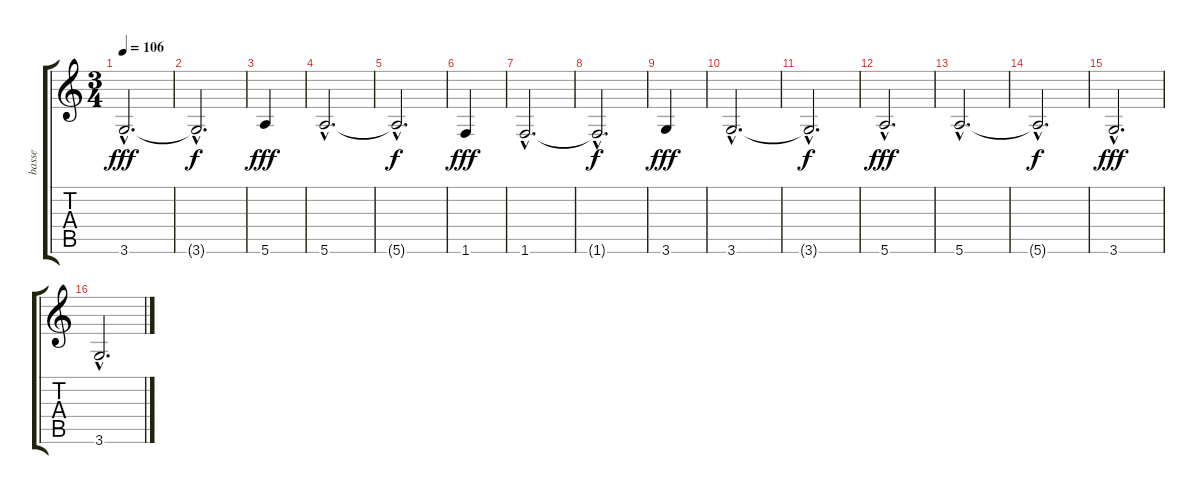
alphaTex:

\track ("basse" "basse") {instrument acousticbass}
\staff {score tabs}
\tuning (E4 B3 G3 D3 A2 E2) {hide}
\ts (3 4)
\tempo 106
\clef g2
\ks c
3.6{hac}.2{d dy fff} |
3.6{hac t}.2{d dy f} |
5.6.4{dy fff} |
5.6{hac}.2{d} |
5.6{hac t}.2{d dy f} |
1.6.4{dy fff} |
1.6{hac}.2{d} |
1.6{hac t}.2{d dy f} |
3.6.4{dy fff} |
3.6{hac}.2{d} |
3.6{hac t}.2{d dy f} |
5.6{hac}.2{d dy fff} |
5.6{hac}.2{d} |
5.6{hac t}.2{d dy f} |
3.6{hac}.2{d dy fff} |
3.6{hac}.2{d}
